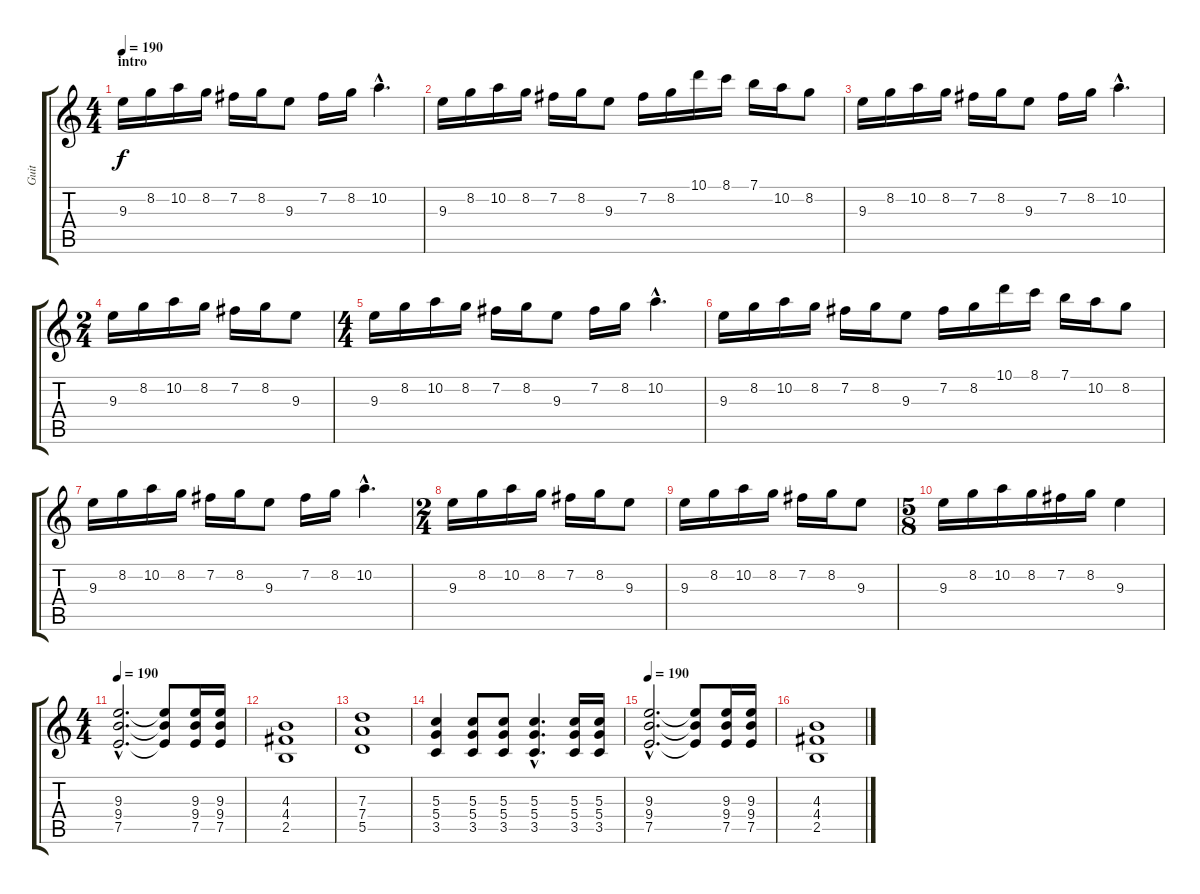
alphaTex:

\track ("Guit" "Guit") {instrument overdrivenguitar}
\staff {score tabs}
\tuning (E4 B3 G3 D3 A2 E2) {hide}
\ts (4 4)
\section ("" "intro")
\tempo 190
\tempo 145
\tempo 190
\clef g2
\ks c
9.3.16{dy f instrument overdrivenguitar} 8.2.16 10.2.16 8.2.16 7.2.16 8.2.16 9.3.8 7.2.16 8.2.16 10.2{hac}.4{d} |
9.3.16 8.2.16 10.2.16 8.2.16 7.2.16 8.2.16 9.3.8 7.2.16 8.2.16 10.1.16 8.1.16 7.1.16 10.2.16 8.2.8 |
9.3.16 8.2.16 10.2.16 8.2.16 7.2.16 8.2.16 9.3.8 7.2.16 8.2.16 10.2{hac}.4{d} |
\ts (2 4)
9.3.16 8.2.16 10.2.16 8.2.16 7.2.16 8.2.16 9.3.8 |
\ts (4 4)
9.3.16 8.2.16 10.2.16 8.2.16 7.2.16 8.2.16 9.3.8 7.2.16 8.2.16 10.2{hac}.4{d} |
9.3.16 8.2.16 10.2.16 8.2.16 7.2.16 8.2.16 9.3.8 7.2.16 8.2.16 10.1.16 8.1.16 7.1.16 10.2.16 8.2.8 |
9.3.16 8.2.16 10.2.16 8.2.16 7.2.16 8.2.16 9.3.8 7.2.16 8.2.16 10.2{hac}.4{d} |
\ts (2 4)
9.3.16 8.2.16 10.2.16 8.2.16 7.2.16 8.2.16 9.3.8 |
9.3.16 8.2.16 10.2.16 8.2.16 7.2.16 8.2.16 9.3.8 |
\ts (5 8)
9.3.16 8.2.16 10.2.16 8.2.16 7.2.16 8.2.16 9.3.4 |
\ts (4 4)
\tempo 190
(9.3{hac} 9.4{hac} 7.5{hac}).2{d} (9.3{t} 9.4{t} 7.5{t}).8 (9.3 9.4 7.5).16 (9.3 9.4 7.5).16 |
(4.3 4.4 2.5).1 |
(7.3 7.4 5.5).1 |
(5.3 5.4 3.5).4 (5.3 5.4 3.5).8 (5.3 5.4 3.5).8 (5.3{hac} 5.4{hac} 3.5{hac}).4{d} (5.3 5.4 3.5).16 (5.3 5.4 3.5).16 |
\tempo 190
(9.3{hac} 9.4{hac} 7.5{hac}).2{d} (9.3{t} 9.4{t} 7.5{t}).8 (9.3 9.4 7.5).16 (9.3 9.4 7.5).16 |
(4.3 4.4 2.5).1
